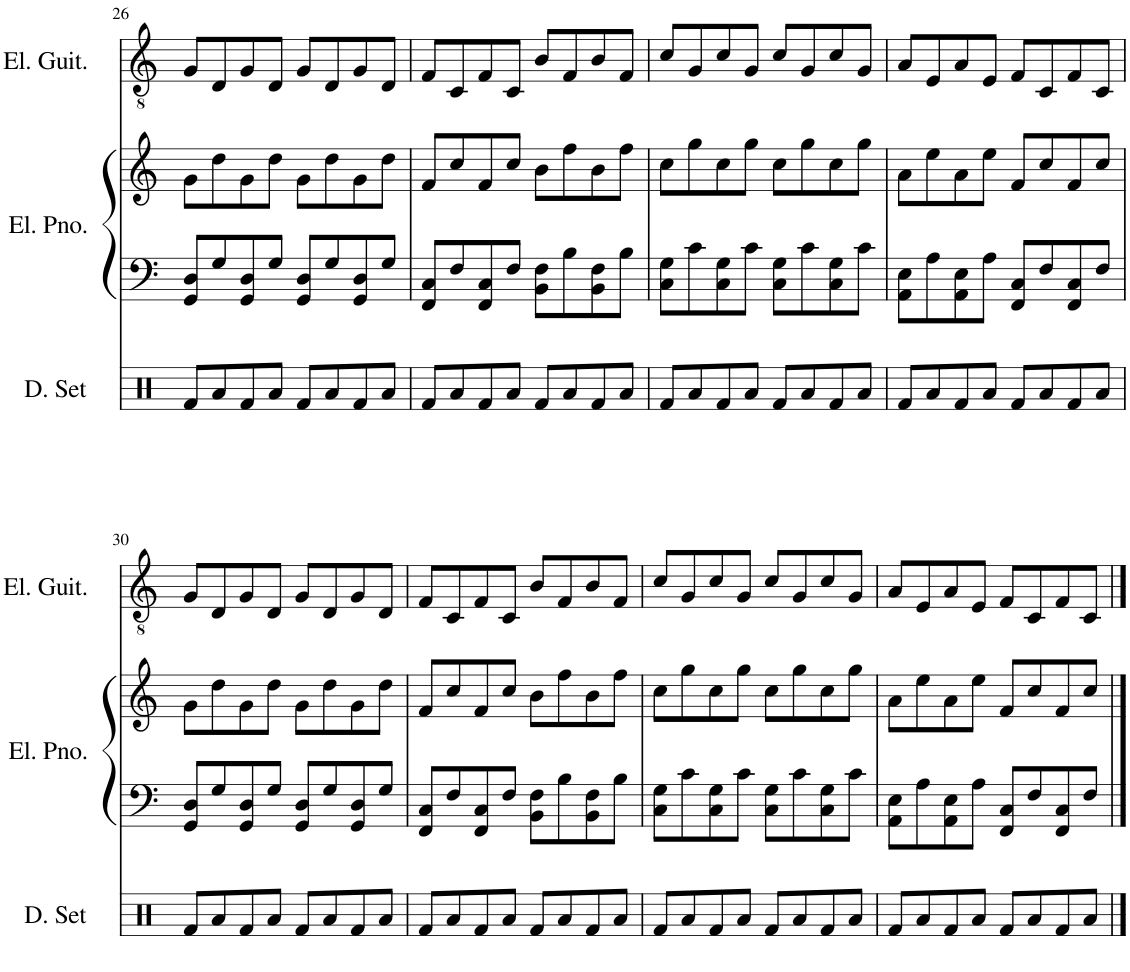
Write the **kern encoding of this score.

**kern	**kern	**kern	**kern
*part3	*part2	*part2	*part1
*staff4	*staff3	*staff2	*staff1
*I"ドラムセット	*I"エレクトリックピアノ	*	*I"エレキギター
!!LO:PB:g=z
*clefX	*clefF4	*clefG2	*clefGv2
*k[]	*k[]	*k[]	*k[]
*M4/4	*M4/4	*M4/4	*M4/4
=26	=26	=26	=26
8Rf/L	8GG/ 8D/L	8g\L	8G/L
8Ra/	8G/	8dd\	8D/
8Rf/	8GG/ 8D/	8g\	8G/
8Ra/J	8G/J	8dd\J	8D/J
8Rf/L	8GG/ 8D/L	8g\L	8G/L
8Ra/	8G/	8dd\	8D/
8Rf/	8GG/ 8D/	8g\	8G/
8Ra/J	8G/J	8dd\J	8D/J
=27	=27	=27	=27
8Rf/L	8FF/ 8C/L	8f/L	8F/L
8Ra/	8F/	8cc/	8C/
8Rf/	8FF/ 8C/	8f/	8F/
8Ra/J	8F/J	8cc/J	8C/J
8Rf/L	8BB\ 8F\L	8b\L	8B/L
8Ra/	8B\	8ff\	8F/
8Rf/	8BB\ 8F\	8b\	8B/
8Ra/J	8B\J	8ff\J	8F/J
=28	=28	=28	=28
8Rf/L	8C\ 8G\L	8cc\L	8c/L
8Ra/	8c\	8gg\	8G/
8Rf/	8C\ 8G\	8cc\	8c/
8Ra/J	8c\J	8gg\J	8G/J
8Rf/L	8C\ 8G\L	8cc\L	8c/L
8Ra/	8c\	8gg\	8G/
8Rf/	8C\ 8G\	8cc\	8c/
8Ra/J	8c\J	8gg\J	8G/J
=29	=29	=29	=29
8Rf/L	8AA\ 8E\L	8a\L	8A/L
8Ra/	8A\	8ee\	8E/
8Rf/	8AA\ 8E\	8a\	8A/
8Ra/J	8A\J	8ee\J	8E/J
8Rf/L	8FF/ 8C/L	8f/L	8F/L
8Ra/	8F/	8cc/	8C/
8Rf/	8FF/ 8C/	8f/	8F/
8Ra/J	8F/J	8cc/J	8C/J
!!LO:LB:g=z
=30	=30	=30	=30
8Rf/L	8GG/ 8D/L	8g\L	8G/L
8Ra/	8G/	8dd\	8D/
8Rf/	8GG/ 8D/	8g\	8G/
8Ra/J	8G/J	8dd\J	8D/J
8Rf/L	8GG/ 8D/L	8g\L	8G/L
8Ra/	8G/	8dd\	8D/
8Rf/	8GG/ 8D/	8g\	8G/
8Ra/J	8G/J	8dd\J	8D/J
=31	=31	=31	=31
8Rf/L	8FF/ 8C/L	8f/L	8F/L
8Ra/	8F/	8cc/	8C/
8Rf/	8FF/ 8C/	8f/	8F/
8Ra/J	8F/J	8cc/J	8C/J
8Rf/L	8BB\ 8F\L	8b\L	8B/L
8Ra/	8B\	8ff\	8F/
8Rf/	8BB\ 8F\	8b\	8B/
8Ra/J	8B\J	8ff\J	8F/J
=32	=32	=32	=32
8Rf/L	8C\ 8G\L	8cc\L	8c/L
8Ra/	8c\	8gg\	8G/
8Rf/	8C\ 8G\	8cc\	8c/
8Ra/J	8c\J	8gg\J	8G/J
8Rf/L	8C\ 8G\L	8cc\L	8c/L
8Ra/	8c\	8gg\	8G/
8Rf/	8C\ 8G\	8cc\	8c/
8Ra/J	8c\J	8gg\J	8G/J
=33	=33	=33	=33
8Rf/L	8AA\ 8E\L	8a\L	8A/L
8Ra/	8A\	8ee\	8E/
8Rf/	8AA\ 8E\	8a\	8A/
8Ra/J	8A\J	8ee\J	8E/J
8Rf/L	8FF/ 8C/L	8f/L	8F/L
8Ra/	8F/	8cc/	8C/
8Rf/	8FF/ 8C/	8f/	8F/
8Ra/J	8F/J	8cc/J	8C/J
==	==	==	==
*-	*-	*-	*-
